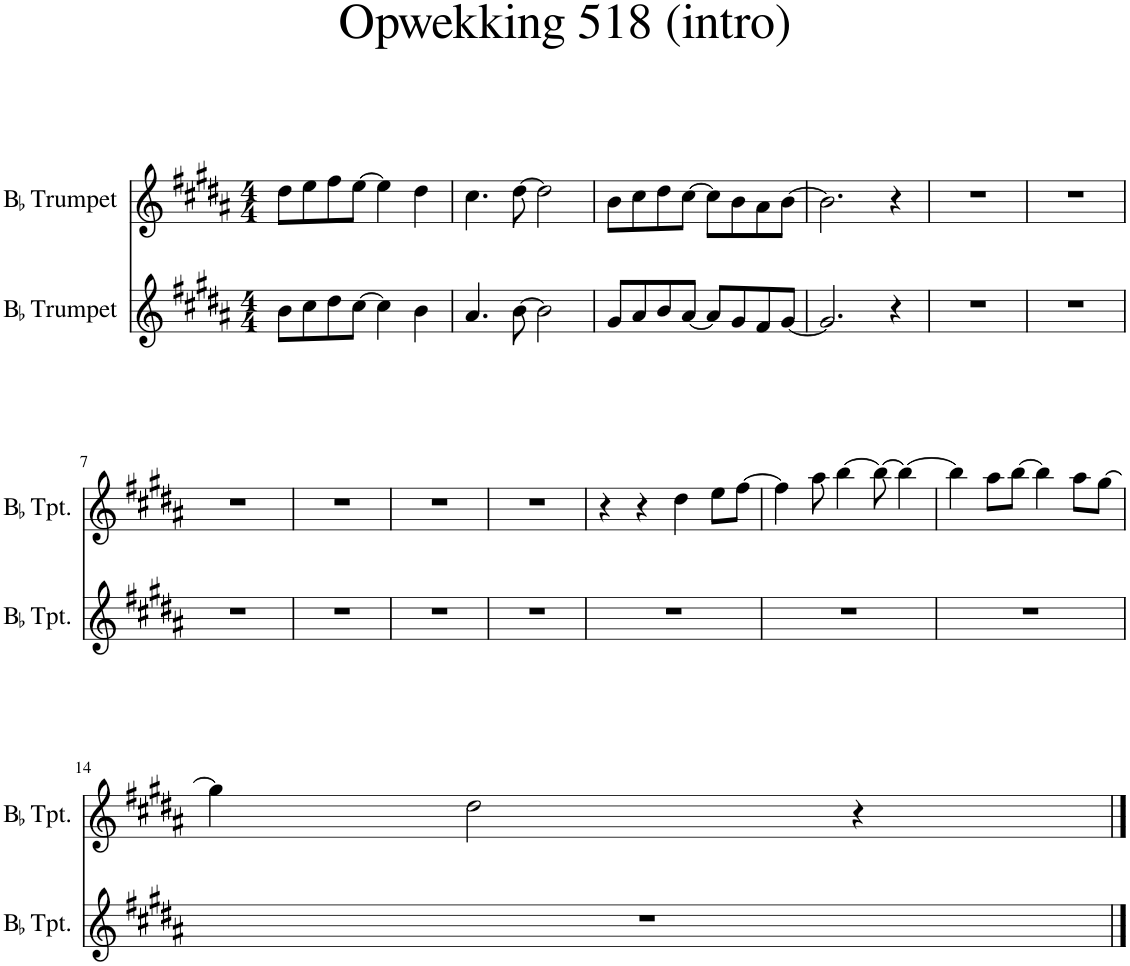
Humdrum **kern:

**kern	**kern
*part2	*part1
*staff2	*staff1
*I"BaccidentalFlat Trumpet	*I"BaccidentalFlat Trumpet
*I'BaccidentalFlat Tpt.	*I'BaccidentalFlat Tpt.
*clefG2	*clefG2
*Trd1c2	*Trd1c2
*k[f#c#g#d#a#]	*k[f#c#g#d#a#]
*M4/4	*M4/4
=1	=1
8b\L	8dd#\L
8cc#\	8ee\
8dd#\	8ff#\
[8cc#\J	[8ee\J
4cc#\]	4ee\]
4b\	4dd#\
=2	=2
4.a#/	4.cc#\
[8b\	[8dd#\
2b\]	2dd#\]
=3	=3
8g#/L	8b\L
8a#/	8cc#\
8b/	8dd#\
[8a#/J	[8cc#\J
8a#/L]	8cc#\L]
8g#/	8b\
8f#/	8a#\
[8g#/J	[8b\J
=4	=4
2.g#/]	2.b\]
4r	4r
=5	=5
1r	1r
=6	=6
1r	1r
!!LO:LB:g=z
=7	=7
1r	1r
=8	=8
1r	1r
=9	=9
1r	1r
=10	=10
1r	1r
=11	=11
1r	4r
.	4r
.	4dd#\
.	8ee\L
.	[8ff#\J
=12	=12
1r	4ff#\]
.	8aa#\
.	[4bb\
.	8bb\_
.	4bb\_
=13	=13
1r	4bb\]
.	8aa#\L
.	[8bb\J
.	4bb\]
.	8aa#\L
.	[8gg#\J
!!LO:LB:g=z
=14	=14
1r	4gg#\]
.	2dd#\
.	4r
==	==
*-	*-
